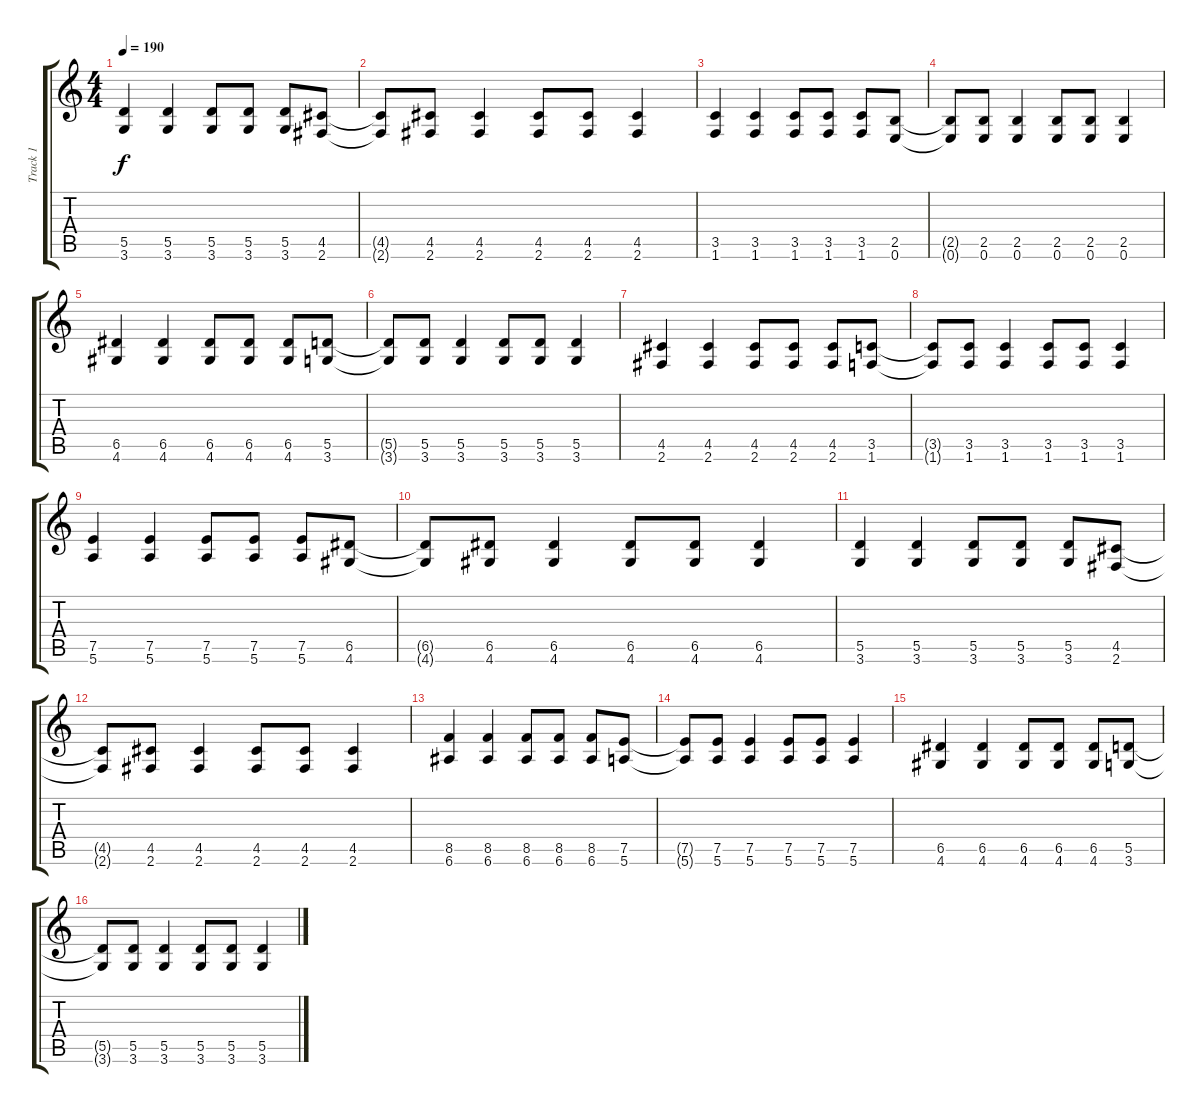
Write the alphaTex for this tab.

\track ("Track 1" "Track 1") {instrument distortionguitar}
\staff {score tabs}
\tuning (E4 B3 G3 D3 A2 E2) {hide}
\ts (4 4)
\tempo 190
\clef g2
\ks c
(5.5 3.6).4{dy f} (5.5 3.6).4 (5.5 3.6).8 (5.5 3.6).8 (5.5 3.6).8 (4.5 2.6).8 |
(4.5{t} 2.6{t}).8 (4.5 2.6).8 (4.5 2.6).4 (4.5 2.6).8 (4.5 2.6).8 (4.5 2.6).4 |
(3.5 1.6).4 (3.5 1.6).4 (3.5 1.6).8 (3.5 1.6).8 (3.5 1.6).8 (2.5 0.6).8 |
(2.5{t} 0.6{t}).8 (2.5 0.6).8 (2.5 0.6).4 (2.5 0.6).8 (2.5 0.6).8 (2.5 0.6).4 |
(6.5 4.6).4 (6.5 4.6).4 (6.5 4.6).8 (6.5 4.6).8 (6.5 4.6).8 (5.5 3.6).8 |
(5.5{t} 3.6{t}).8 (5.5 3.6).8 (5.5 3.6).4 (5.5 3.6).8 (5.5 3.6).8 (5.5 3.6).4 |
(4.5 2.6).4 (4.5 2.6).4 (4.5 2.6).8 (4.5 2.6).8 (4.5 2.6).8 (3.5 1.6).8 |
(3.5{t} 1.6{t}).8 (3.5 1.6).8 (3.5 1.6).4 (3.5 1.6).8 (3.5 1.6).8 (3.5 1.6).4 |
(7.5 5.6).4 (7.5 5.6).4 (7.5 5.6).8 (7.5 5.6).8 (7.5 5.6).8 (6.5 4.6).8 |
(6.5{t} 4.6{t}).8 (6.5 4.6).8 (6.5 4.6).4 (6.5 4.6).8 (6.5 4.6).8 (6.5 4.6).4 |
(5.5 3.6).4 (5.5 3.6).4 (5.5 3.6).8 (5.5 3.6).8 (5.5 3.6).8 (4.5 2.6).8 |
(4.5{t} 2.6{t}).8 (4.5 2.6).8 (4.5 2.6).4 (4.5 2.6).8 (4.5 2.6).8 (4.5 2.6).4 |
(8.5 6.6).4 (8.5 6.6).4 (8.5 6.6).8 (8.5 6.6).8 (8.5 6.6).8 (7.5 5.6).8 |
(7.5{t} 5.6{t}).8 (7.5 5.6).8 (7.5 5.6).4 (7.5 5.6).8 (7.5 5.6).8 (7.5 5.6).4 |
(6.5 4.6).4 (6.5 4.6).4 (6.5 4.6).8 (6.5 4.6).8 (6.5 4.6).8 (5.5 3.6).8 |
(5.5{t} 3.6{t}).8 (5.5 3.6).8 (5.5 3.6).4 (5.5 3.6).8 (5.5 3.6).8 (5.5 3.6).4
